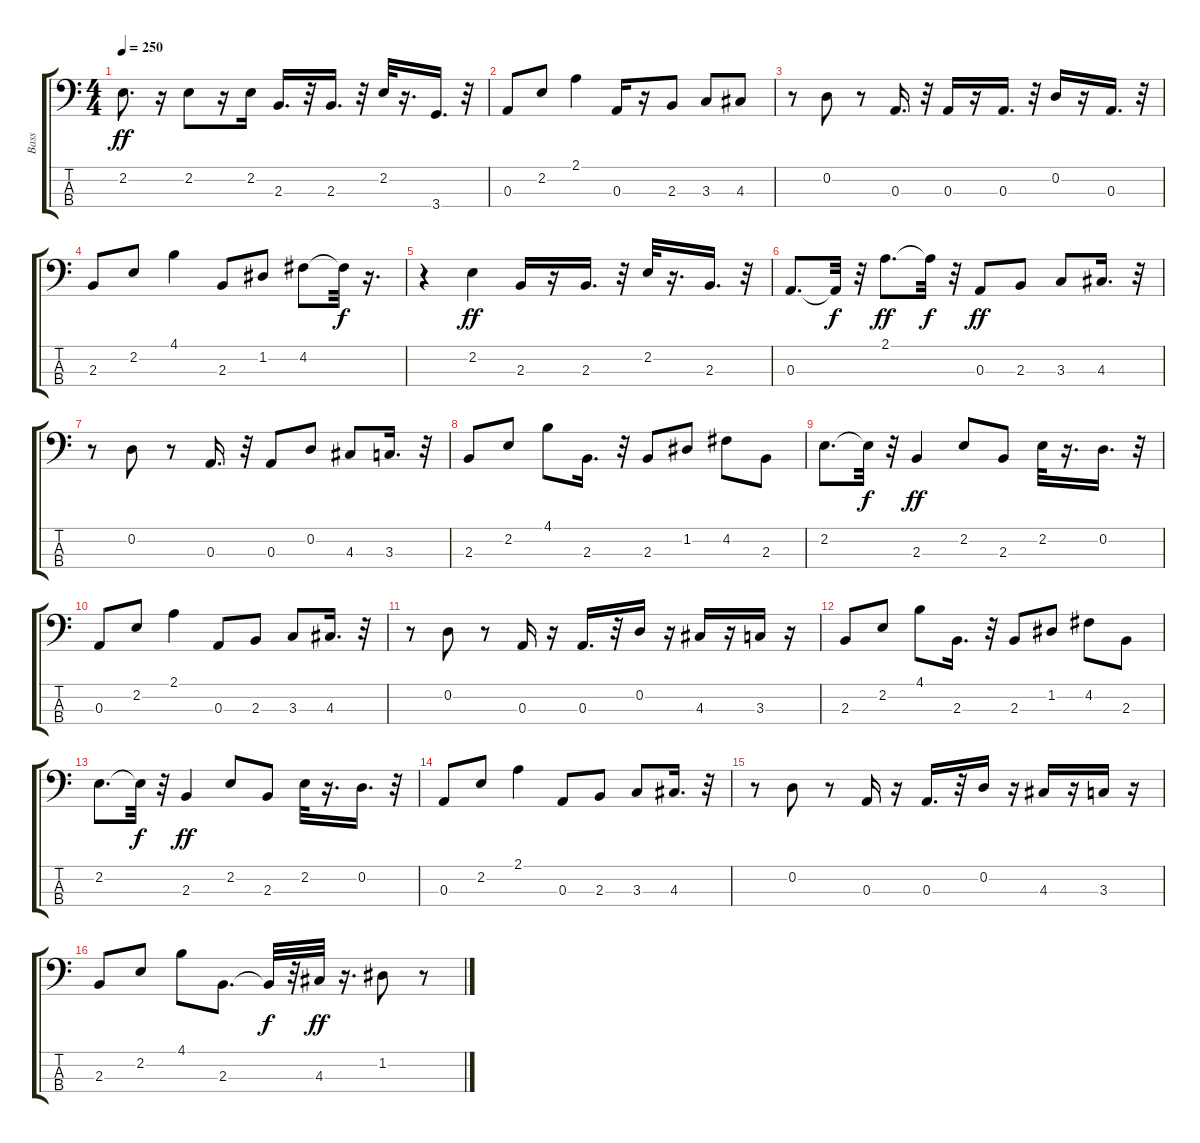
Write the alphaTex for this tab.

\track ("Bass" "Bass") {instrument slapbass2}
\staff {score tabs}
\tuning (G2 D2 A1 E1) {hide}
\ts (4 4)
\tempo 250
\clef f4
\ks c
2.2.8{d dy ff} r.16 2.2.8 r.16 2.2.16 2.3.16{d} r.32 2.3.16{d} r.32 2.2.32 r.16{d} 3.4.16{d} r.32 |
0.3.8 2.2.8 2.1.4 0.3.16 r.16 2.3.8 3.3.8 4.3.8 |
r.8 0.2.8 r.8 0.3.16{d} r.32 0.3.16 r.16 0.3.16{d} r.32 0.2.16 r.16 0.3.16{d} r.32 |
2.3.8 2.2.8 4.1.4 2.3.8 1.2.8 4.2.8 4.2{t}.32{dy f} r.16{d} |
r.4 2.2.4{dy ff} 2.3.16 r.16 2.3.16{d} r.32 2.2.32 r.16{d} 2.3.16{d} r.32 |
0.3.8{d} 0.3{t}.32{dy f} r.32 2.1.8{d dy ff} 2.1{t}.32{dy f} r.32 0.3.8{dy ff} 2.3.8 3.3.8 4.3.16{d} r.32 |
r.8 0.2.8 r.8 0.3.16{d} r.32 0.3.8 0.2.8 4.3.8 3.3.16{d} r.32 |
2.3.8 2.2.8 4.1.8 2.3.16{d} r.32 2.3.8 1.2.8 4.2.8 2.3.8 |
2.2.8{d} 2.2{t}.32{dy f} r.32 2.3.4{dy ff} 2.2.8 2.3.8 2.2.32 r.16{d} 0.2.16{d} r.32 |
0.3.8 2.2.8 2.1.4 0.3.8 2.3.8 3.3.8 4.3.16{d} r.32 |
r.8 0.2.8 r.8 0.3.16 r.16 0.3.16{d} r.32 0.2.16 r.16 4.3.16 r.16 3.3.16 r.16 |
2.3.8 2.2.8 4.1.8 2.3.16{d} r.32 2.3.8 1.2.8 4.2.8 2.3.8 |
2.2.8{d} 2.2{t}.32{dy f} r.32 2.3.4{dy ff} 2.2.8 2.3.8 2.2.32 r.16{d} 0.2.16{d} r.32 |
0.3.8 2.2.8 2.1.4 0.3.8 2.3.8 3.3.8 4.3.16{d} r.32 |
r.8 0.2.8 r.8 0.3.16 r.16 0.3.16{d} r.32 0.2.16 r.16 4.3.16 r.16 3.3.16 r.16 |
2.3.8 2.2.8 4.1.8 2.3.8{d} 2.3{t}.32{dy f} r.32 4.3.32{dy ff} r.16{d} 1.2.8 r.8
